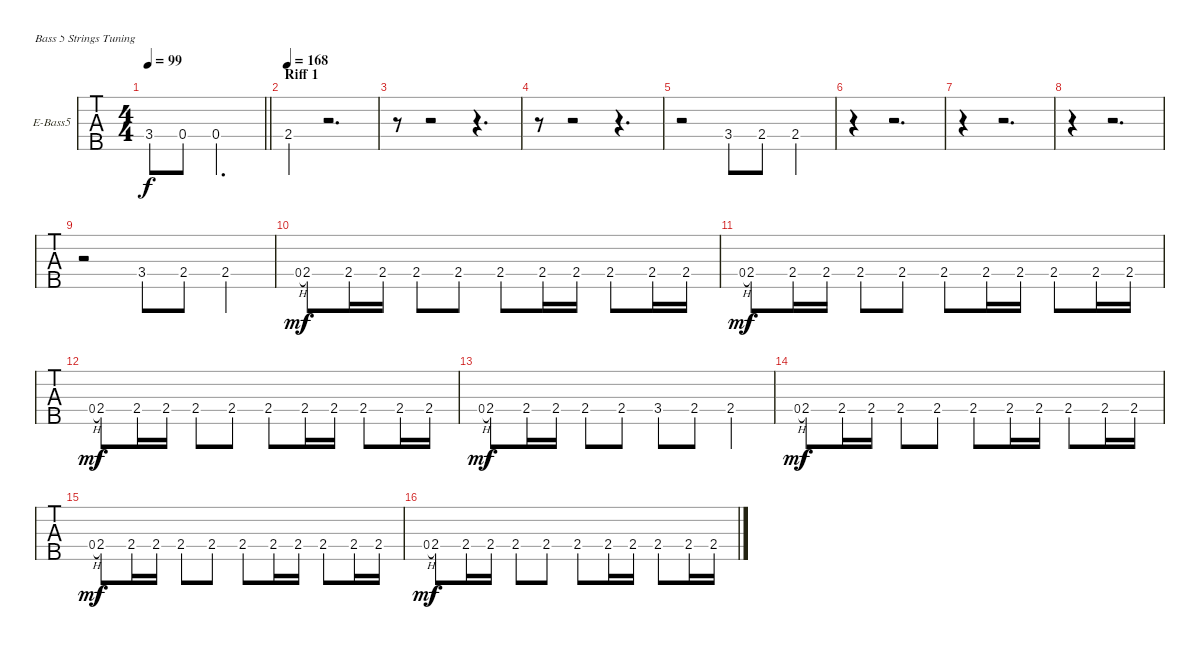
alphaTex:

\bracketExtendMode groupsimilarinstruments
\firstSystemTrackNameOrientation horizontal
\otherSystemsTrackNameOrientation horizontal
\track ("Bass" "E-Bass5") {instrument slapbass2}
\staff {tabs}
\tuning (G2 D2 A1 E1 B0)
\ts (4 4)
\tempo 99
\clef f4
\barLineRight lightlight
\ks c
3.4.8{dy f} 0.4{st}.8 0.4.2{d} |
\section ("" "Riff 1")
\tempo 168
2.4{st}.4 r.2{d} |
r.8 r.2 r.4{d} |
r.8 r.2 r.4{d} |
r.2 3.4.8 2.4.8 2.4.4 |
r.4 r.2{d} |
r.4 r.2{d} |
r.4 r.2{d} |
r.2 3.4.8 2.4.8 2.4.4 |
0.4{h}.8{gr onbeat dy mf} 2.4.8{dy f} 2.4.16 2.4.16 2.4.8 2.4.8 2.4.8 2.4.16 2.4.16 2.4.8 2.4.16 2.4.16 |
0.4{h}.8{gr onbeat dy mf} 2.4.8{dy f} 2.4.16 2.4.16 2.4.8 2.4.8 2.4.8 2.4.16 2.4.16 2.4.8 2.4.16 2.4.16 |
0.4{h}.8{gr onbeat dy mf} 2.4.8{dy f} 2.4.16 2.4.16 2.4.8 2.4.8 2.4.8 2.4.16 2.4.16 2.4.8 2.4.16 2.4.16 |
0.4{h}.8{gr onbeat dy mf} 2.4.8{dy f} 2.4.16 2.4.16 2.4.8 2.4.8 3.4.8 2.4.8 2.4.4 |
0.4{h}.8{gr onbeat dy mf} 2.4.8{dy f} 2.4.16 2.4.16 2.4.8 2.4.8 2.4.8 2.4.16 2.4.16 2.4.8 2.4.16 2.4.16 |
0.4{h}.8{gr onbeat dy mf} 2.4.8{dy f} 2.4.16 2.4.16 2.4.8 2.4.8 2.4.8 2.4.16 2.4.16 2.4.8 2.4.16 2.4.16 |
0.4{h}.8{gr onbeat dy mf} 2.4.8{dy f} 2.4.16 2.4.16 2.4.8 2.4.8 2.4.8 2.4.16 2.4.16 2.4.8 2.4.16 2.4.16
